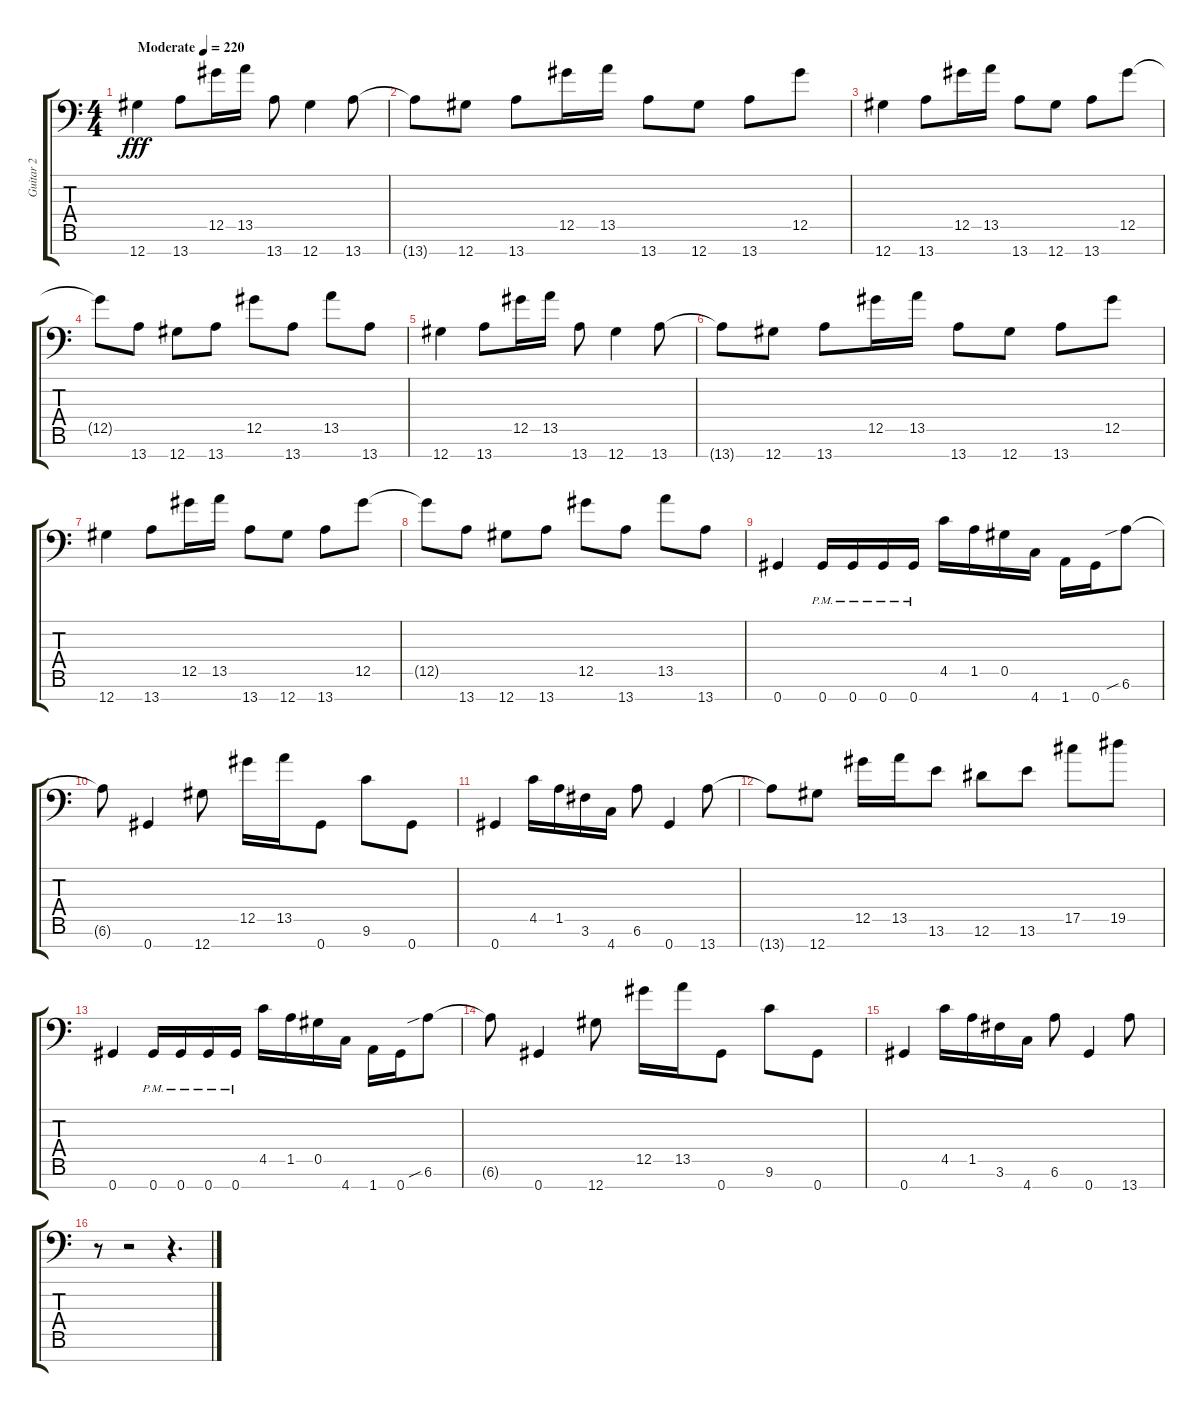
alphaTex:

\track ("Guitar 2" "Guitar 2") {instrument distortionguitar}
\staff {score tabs}
\tuning (Eb4 Bb3 Gb3 Db3 Ab2 Eb2 Ab1) {hide}
\ts (4 4)
\tempo (220 "Moderate")
\clef f4
\ks c
12.7.4{dy fff instrument distortionguitar} 13.7.8 12.5.16 13.5.16 13.7.8 12.7.4 13.7.8 |
13.7{t}.8 12.7.8 13.7.8 12.5.16 13.5.16 13.7.8 12.7.8 13.7.8 12.5.8 |
12.7.4 13.7.8 12.5.16 13.5.16 13.7.8 12.7.8 13.7.8 12.5.8 |
12.5{t}.8 13.7.8 12.7.8 13.7.8 12.5.8 13.7.8 13.5.8 13.7.8 |
12.7.4 13.7.8 12.5.16 13.5.16 13.7.8 12.7.4 13.7.8 |
13.7{t}.8 12.7.8 13.7.8 12.5.16 13.5.16 13.7.8 12.7.8 13.7.8 12.5.8 |
12.7.4 13.7.8 12.5.16 13.5.16 13.7.8 12.7.8 13.7.8 12.5.8 |
12.5{t}.8 13.7.8 12.7.8 13.7.8 12.5.8 13.7.8 13.5.8 13.7.8 |
0.7.4 0.7{pm}.16 0.7{pm}.16 0.7{pm}.16 0.7{pm}.16 4.5.16 1.5.16 0.5.16 4.7.16 1.7.16 0.7.16 6.6{sib}.8 |
6.6{t}.8 0.7.4 12.7.8 12.5.16 13.5.16 0.7.8 9.6.8 0.7.8 |
0.7.4 4.5.16 1.5.16 3.6.16 4.7.16 6.6.8 0.7.4 13.7.8 |
13.7{t}.8 12.7.8 12.5.16 13.5.16 13.6.8 12.6.8 13.6.8 17.5.8 19.5.8 |
0.7.4 0.7{pm}.16 0.7{pm}.16 0.7{pm}.16 0.7{pm}.16 4.5.16 1.5.16 0.5.16 4.7.16 1.7.16 0.7.16 6.6{sib}.8 |
6.6{t}.8 0.7.4 12.7.8 12.5.16 13.5.16 0.7.8 9.6.8 0.7.8 |
0.7.4 4.5.16 1.5.16 3.6.16 4.7.16 6.6.8 0.7.4 13.7.8 |
r.8 r.2 r.4{d}
